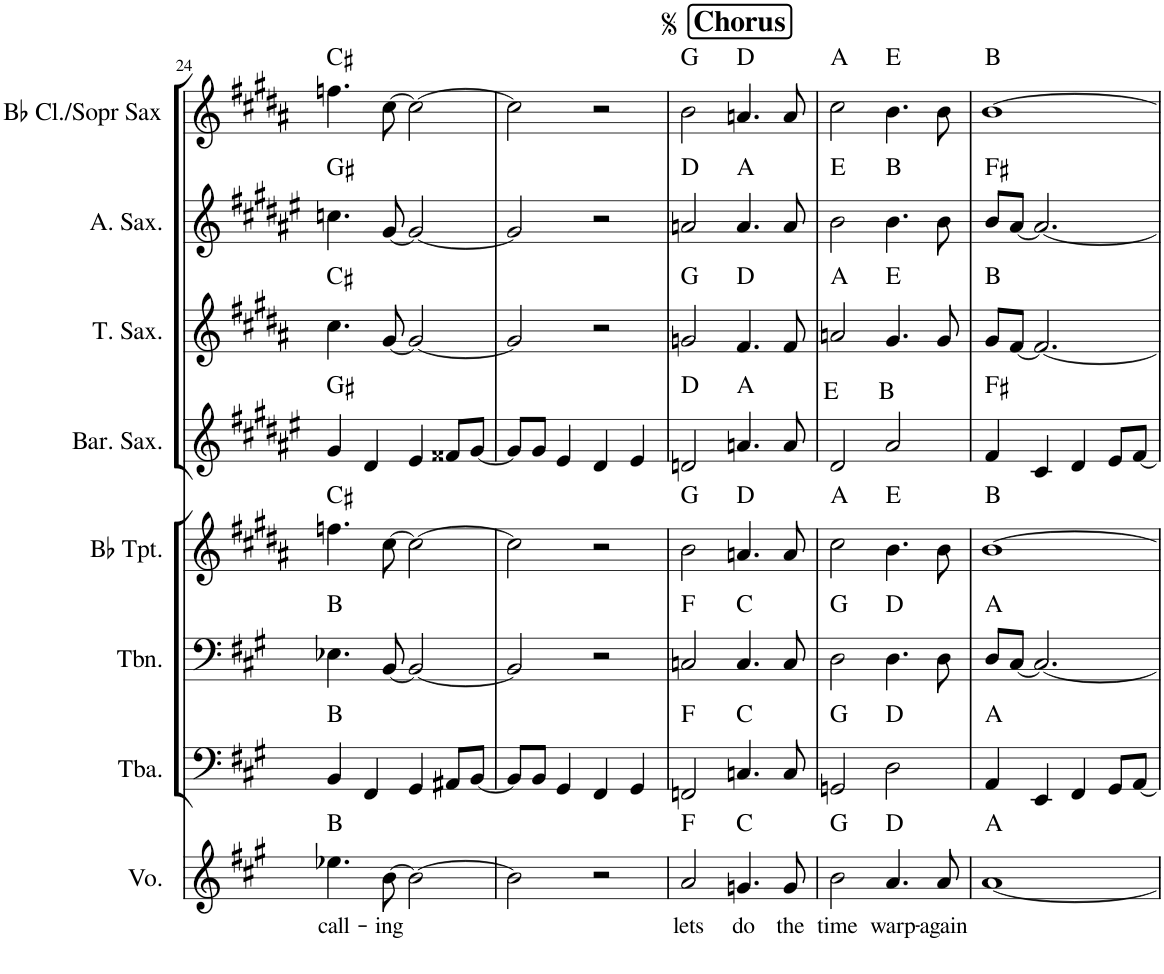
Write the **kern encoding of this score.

**kern	**text	**harte	**kern	**harte	**kern	**harte	**kern	**harte	**kern	**harte	**kern	**harte	**kern	**harte	**kern	**harte
*part8	*part8	*part8	*part7	*part7	*part6	*part6	*part5	*part5	*part4	*part4	*part3	*part3	*part2	*part2	*part1	*part1
*staff8	*staff8	*	*staff7	*	*staff6	*	*staff5	*	*staff4	*	*staff3	*	*staff2	*	*staff1	*
*I"Voice	*	*	*I"Tuba	*	*I"Trombone	*	*I"Bb Trumpet	*	*I"Baritone Saxophone	*	*I"Tenor Saxophone	*	*I"Alto Saxophone	*	*I"Bb Clarinet/sopr sax	*
*I'Vo.	*	*	*I'Tba.	*	*I'Tbn.	*	*I'Bb Tpt.	*	*I'Bar. Sax.	*	*I'T. Sax.	*	*I'A. Sax.	*	*I'Bb Cl./Sopr Sax	*
!!LO:PB:g=z
*clefG2	*	*	*clefF4	*	*clefF4	*	*clefG2	*	*clefG2	*	*clefG2	*	*clefG2	*	*clefG2	*
*	*	*	*	*	*	*	*Trd1c2	*	*Trd12c21	*	*Trd8c14	*	*Trd5c9	*	*Trd1c2	*
*k[f#c#g#]	*	*	*k[f#c#g#]	*	*k[f#c#g#]	*	*k[f#c#g#d#a#]	*	*k[f#c#g#d#a#e#]	*	*k[f#c#g#d#a#]	*	*k[f#c#g#d#a#e#]	*	*k[f#c#g#d#a#]	*
*M4/4	*	*	*M4/4	*	*M4/4	*	*M4/4	*	*M4/4	*	*M4/4	*	*M4/4	*	*M4/4	*
=24	=24	=24	=24	=24	=24	=24	=24	=24	=24	=24	=24	=24	=24	=24	=24	=24
!	!LO:LY:b	!	!	!	!	!	!	!	!	!	!	!	!	!	!	!
4.ee-X\	call-	B:maj	4BB/	B:maj	4.E-X\	B:maj	4.ffn\	C#:maj	4g#/	G#:maj	4.cc#\	C#:maj	4.ccn\	G#:maj	4.ffn\	C#:maj
.	.	.	4FF#/	.	.	.	.	.	4d#/	.	.	.	.	.	.	.
!	!LO:LY:b	!	!	!	!	!	!	!	!	!	!	!	!	!	!	!
[8b\	-ing	.	.	.	[8BB/	.	[8cc#\	.	.	.	[8g#/	.	[8g#/	.	[8cc#\	.
2b\_	.	.	4GG#/	.	2BB/_	.	2cc#\_	.	4e#/	.	2g#/_	.	2g#/_	.	2cc#\_	.
.	.	.	8AA#X/L	.	.	.	.	.	8f##X/L	.	.	.	.	.	.	.
.	.	.	[8BB/J	.	.	.	.	.	[8g#/J	.	.	.	.	.	.	.
=25	=25	=25	=25	=25	=25	=25	=25	=25	=25	=25	=25	=25	=25	=25	=25	=25
2b\]	.	.	8BB/L]	.	2BB/]	.	2cc#\]	.	8g#/L]	.	2g#/]	.	2g#/]	.	2cc#\]	.
.	.	.	8BB/J	.	.	.	.	.	8g#/J	.	.	.	.	.	.	.
.	.	.	4GG#/	.	.	.	.	.	4e#/	.	.	.	.	.	.	.
2r	.	.	4FF#/	.	2r	.	2r	.	4d#/	.	2r	.	2r	.	2r	.
.	.	.	4GG#/	.	.	.	.	.	4e#/	.	.	.	.	.	.	.
!!LO:REH:place=s1:a:B:cj:fs=14:t=Chorus
=26	=26	=26	=26	=26	=26	=26	=26	=26	=26	=26	=26	=26	=26	=26	=26	=26
!	!LO:LY:b	!	!	!	!	!	!	!	!	!	!	!	!	!	!	!
2a/	lets	F:maj	2FFn/	F:maj	2Cn/	F:maj	2b\	G:maj	2dn/	D:maj	2gn/	G:maj	2an/	D:maj	2b\	G:maj
!	!LO:LY:b	!	!	!	!	!	!	!	!	!	!	!	!	!	!	!
4.gn/	do	C:maj	4.Cn/	C:maj	4.C/	C:maj	4.an/	D:maj	4.an/	A:maj	4.f#/	D:maj	4.a/	A:maj	4.an/	D:maj
!	!LO:LY:b	!	!	!	!	!	!	!	!	!	!	!	!	!	!	!
8g/	the	.	8C/	.	8C/	.	8a/	.	8a/	.	8f#/	.	8a/	.	8a/	.
=27	=27	=27	=27	=27	=27	=27	=27	=27	=27	=27	=27	=27	=27	=27	=27	=27
!	!LO:LY:b	!	!	!	!	!	!	!	!	!	!	!	!	!	!	!
2b\	time	G:maj	2GGn/	G:maj	2D\	G:maj	2cc#\	A:maj	2d#/	E:maj	2an/	A:maj	2b\	E:maj	2cc#\	A:maj
!	!LO:LY:b	!	!	!	!	!	!	!	!	!	!	!	!	!	!	!
4.a/	warp-	D:maj	2D\	D:maj	4.D\	D:maj	4.b\	E:maj	2a#/	B:maj	4.g#/	E:maj	4.b\	B:maj	4.b\	E:maj
!	!LO:LY:b	!	!	!	!	!	!	!	!	!	!	!	!	!	!	!
8a/	-again	.	.	.	8D\	.	8b\	.	.	.	8g#/	.	8b\	.	8b\	.
=28	=28	=28	=28	=28	=28	=28	=28	=28	=28	=28	=28	=28	=28	=28	=28	=28
[1a	.	A:maj	4AA/	A:maj	8D/L	A:maj	[1b	B:maj	4f#/	F#:maj	8g#/L	B:maj	8b/L	F#:maj	[1b	B:maj
.	.	.	.	.	[8C#/J	.	.	.	.	.	[8f#/J	.	[8a#/J	.	.	.
.	.	.	4EE/	.	2.C#/_	.	.	.	4c#/	.	2.f#/_	.	2.a#/_	.	.	.
.	.	.	4FF#/	.	.	.	.	.	4d#/	.	.	.	.	.	.	.
.	.	.	8GG#/L	.	.	.	.	.	8e#/L	.	.	.	.	.	.	.
.	.	.	[8AA/J	.	.	.	.	.	[8f#/J	.	.	.	.	.	.	.
=	=	=	=	=	=	=	=	=	=	=	=	=	=	=	=	=
*-	*-	*-	*-	*-	*-	*-	*-	*-	*-	*-	*-	*-	*-	*-	*-	*-
